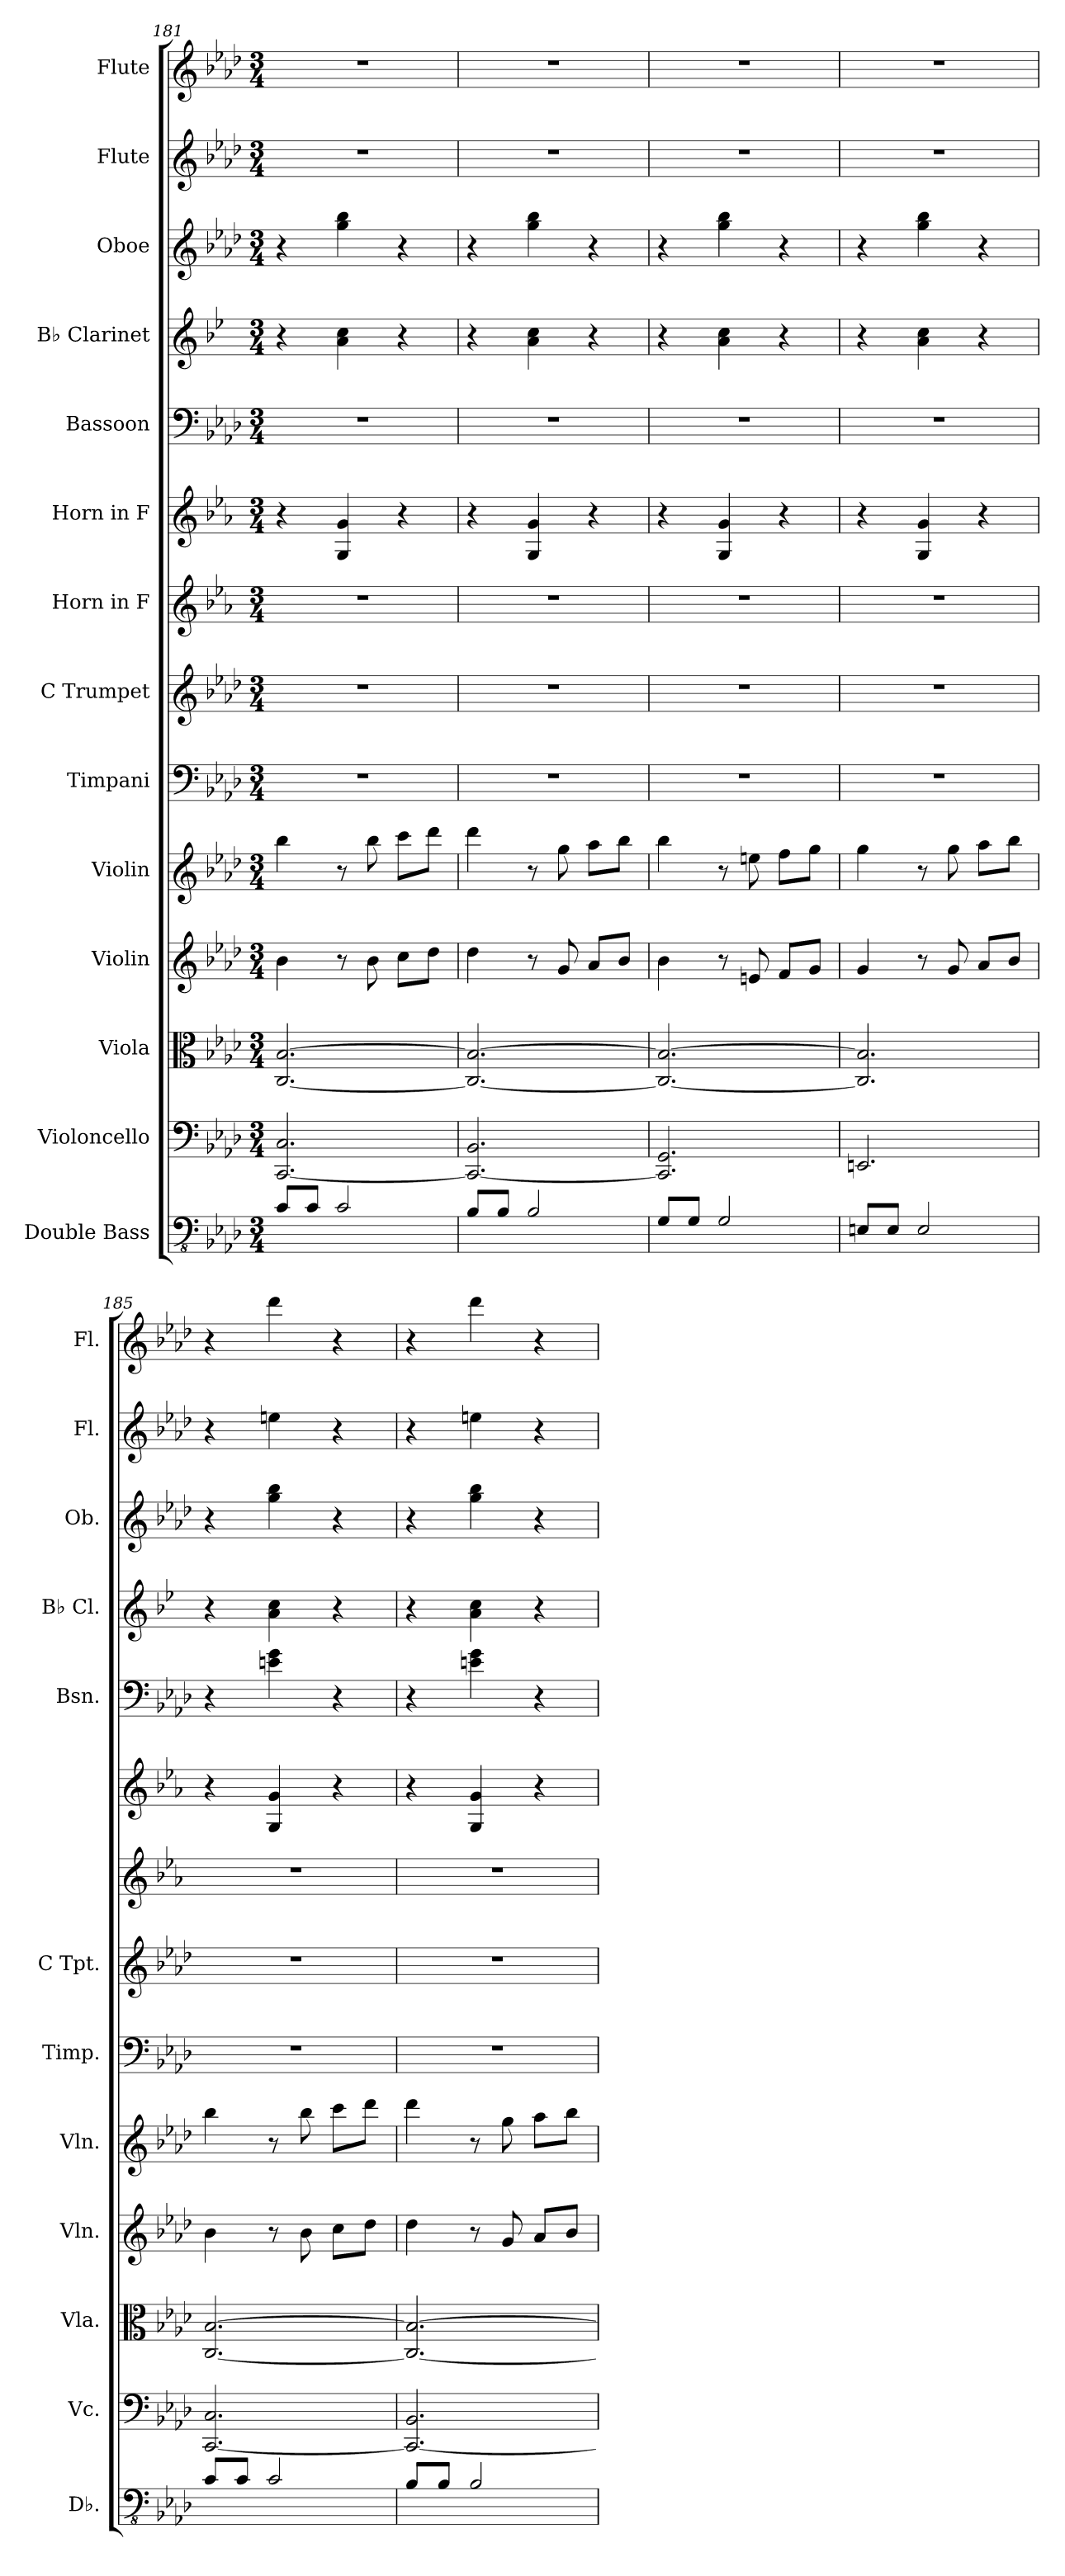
**kern	**kern	**kern	**kern	**kern	**kern	**kern	**kern	**kern	**kern	**kern	**kern	**kern	**kern
*part14	*part13	*part12	*part11	*part10	*part9	*part8	*part7	*part6	*part5	*part4	*part3	*part2	*part1
*staff14	*staff13	*staff12	*staff11	*staff10	*staff9	*staff8	*staff7	*staff6	*staff5	*staff4	*staff3	*staff2	*staff1
*I"Double Bass	*I"Violoncello	*I"Viola	*I"Violin	*I"Violin	*I"Timpani	*I"C Trumpet	*I"Horn in F	*I"Horn in F	*I"Bassoon	*I"B♭ Clarinet	*I"Oboe	*I"Flute	*I"Flute
*I'Db.	*I'Vc.	*I'Vla.	*I'Vln.	*I'Vln.	*I'Timp.	*I'C Tpt.	*	*	*I'Bsn.	*I'B♭ Cl.	*I'Ob.	*I'Fl.	*I'Fl.
*clefFv4	*clefF4	*clefC3	*clefG2	*clefG2	*clefF4	*clefG2	*clefG2	*clefG2	*clefF4	*clefG2	*clefG2	*clefG2	*clefG2
*ITrd7c12	*	*	*	*	*	*	*ITrd4c7	*ITrd4c7	*	*ITrd1c2	*	*	*
*k[b-e-a-d-]	*k[b-e-a-d-]	*k[b-e-a-d-]	*k[b-e-a-d-]	*k[b-e-a-d-]	*k[b-e-a-d-]	*k[b-e-a-d-]	*k[b-e-a-d-]	*k[b-e-a-d-]	*k[b-e-a-d-]	*k[b-e-a-d-]	*k[b-e-a-d-]	*k[b-e-a-d-]	*k[b-e-a-d-]
*M3/4	*M3/4	*M3/4	*M3/4	*M3/4	*M3/4	*M3/4	*M3/4	*M3/4	*M3/4	*M3/4	*M3/4	*M3/4	*M3/4
=181	=181	=181	=181	=181	=181	=181	=181	=181	=181	=181	=181	=181	=181
8CC/L	[2.CC/ 2.C/	[2.C/ [2.B-/	4b-\	4bb-\	2.r	2.r	2.r	4r	2.r	4r	4r	2.r	2.r
8CC/J	.	.	.	.	.	.	.	.	.	.	.	.	.
2CC/	.	.	8r	8r	.	.	.	4C/ 4c/	.	4g\ 4b-\	4gg\ 4bb-\	.	.
.	.	.	8b-\	8bb-\	.	.	.	.	.	.	.	.	.
.	.	.	8cc\L	8ccc\L	.	.	.	4r	.	4r	4r	.	.
.	.	.	8dd-\J	8ddd-\J	.	.	.	.	.	.	.	.	.
=182	=182	=182	=182	=182	=182	=182	=182	=182	=182	=182	=182	=182	=182
8BBB-/L	2.CC/_ 2.BB-/	2.C/_ 2.B-/_	4dd-\	4ddd-\	2.r	2.r	2.r	4r	2.r	4r	4r	2.r	2.r
8BBB-/J	.	.	.	.	.	.	.	.	.	.	.	.	.
2BBB-/	.	.	8r	8r	.	.	.	4C/ 4c/	.	4g\ 4b-\	4gg\ 4bb-\	.	.
.	.	.	8g/	8gg\	.	.	.	.	.	.	.	.	.
.	.	.	8a-/L	8aa-\L	.	.	.	4r	.	4r	4r	.	.
.	.	.	8b-/J	8bb-\J	.	.	.	.	.	.	.	.	.
=183	=183	=183	=183	=183	=183	=183	=183	=183	=183	=183	=183	=183	=183
8GGG/L	2.CC/] 2.GG/	2.C/_ 2.B-/_	4b-\	4bb-\	2.r	2.r	2.r	4r	2.r	4r	4r	2.r	2.r
8GGG/J	.	.	.	.	.	.	.	.	.	.	.	.	.
2GGG/	.	.	8r	8r	.	.	.	4C/ 4c/	.	4g\ 4b-\	4gg\ 4bb-\	.	.
.	.	.	8en/	8een\	.	.	.	.	.	.	.	.	.
.	.	.	8f/L	8ff\L	.	.	.	4r	.	4r	4r	.	.
.	.	.	8g/J	8gg\J	.	.	.	.	.	.	.	.	.
=184	=184	=184	=184	=184	=184	=184	=184	=184	=184	=184	=184	=184	=184
8EEEn/L	2.EEn/	2.C/] 2.B-/]	4g/	4gg\	2.r	2.r	2.r	4r	2.r	4r	4r	2.r	2.r
8EEE/J	.	.	.	.	.	.	.	.	.	.	.	.	.
2EEE/	.	.	8r	8r	.	.	.	4C/ 4c/	.	4g\ 4b-\	4gg\ 4bb-\	.	.
.	.	.	8g/	8gg\	.	.	.	.	.	.	.	.	.
.	.	.	8a-/L	8aa-\L	.	.	.	4r	.	4r	4r	.	.
.	.	.	8b-/J	8bb-\J	.	.	.	.	.	.	.	.	.
!!LO:PB:g=z
=185	=185	=185	=185	=185	=185	=185	=185	=185	=185	=185	=185	=185	=185
8CC/L	[2.CC/ 2.C/	[2.C/ [2.B-/	4b-\	4bb-\	2.r	2.r	2.r	4r	4r	4r	4r	4r	4r
8CC/J	.	.	.	.	.	.	.	.	.	.	.	.	.
2CC/	.	.	8r	8r	.	.	.	4C/ 4c/	4en\ 4g\	4g\ 4b-\	4gg\ 4bb-\	4een\	4ddd-\
.	.	.	8b-\	8bb-\	.	.	.	.	.	.	.	.	.
.	.	.	8cc\L	8ccc\L	.	.	.	4r	4r	4r	4r	4r	4r
.	.	.	8dd-\J	8ddd-\J	.	.	.	.	.	.	.	.	.
=186	=186	=186	=186	=186	=186	=186	=186	=186	=186	=186	=186	=186	=186
8BBB-/L	2.CC/_ 2.BB-/	2.C/_ 2.B-/_	4dd-\	4ddd-\	2.r	2.r	2.r	4r	4r	4r	4r	4r	4r
8BBB-/J	.	.	.	.	.	.	.	.	.	.	.	.	.
2BBB-/	.	.	8r	8r	.	.	.	4C/ 4c/	4en\ 4g\	4g\ 4b-\	4gg\ 4bb-\	4een\	4ddd-\
.	.	.	8g/	8gg\	.	.	.	.	.	.	.	.	.
.	.	.	8a-/L	8aa-\L	.	.	.	4r	4r	4r	4r	4r	4r
.	.	.	8b-/J	8bb-\J	.	.	.	.	.	.	.	.	.
=	=	=	=	=	=	=	=	=	=	=	=	=	=
*-	*-	*-	*-	*-	*-	*-	*-	*-	*-	*-	*-	*-	*-
